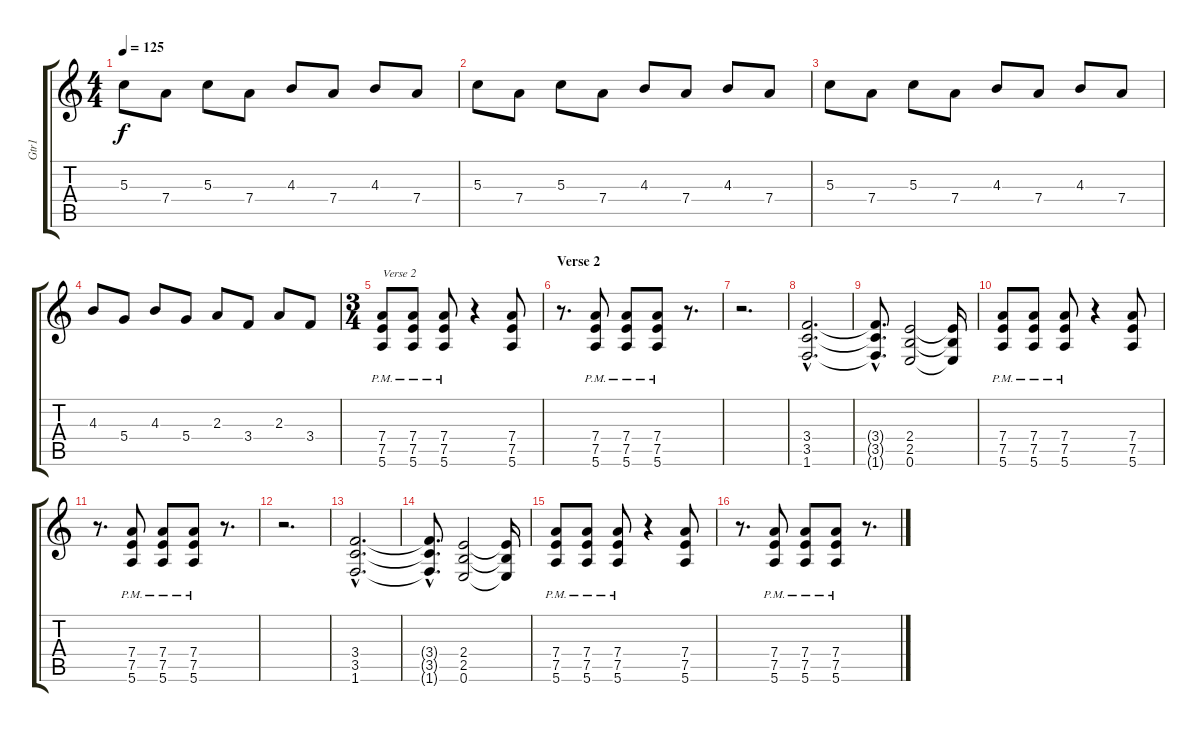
\track ("Gtr1" "Gtr1") {instrument overdrivenguitar}
\staff {score tabs}
\tuning (E4 B3 G3 D3 A2 E2) {hide}
\ts (4 4)
\tempo 125
\clef g2
\ks c
5.3.8{dy f} 7.4.8 5.3.8 7.4.8 4.3.8 7.4.8 4.3.8 7.4.8 |
5.3.8 7.4.8 5.3.8 7.4.8 4.3.8 7.4.8 4.3.8 7.4.8 |
5.3.8 7.4.8 5.3.8 7.4.8 4.3.8 7.4.8 4.3.8 7.4.8 |
4.3.8 5.4.8 4.3.8 5.4.8 2.3.8 3.4.8 2.3.8 3.4.8 |
\ts (3 4)
\section ("" "")
(7.4{pm} 7.5{pm} 5.6{pm}).8{txt "Verse 2"} (7.4{pm} 7.5{pm} 5.6{pm}).8 (7.4{pm} 7.5{pm} 5.6{pm}).8 r.4 (7.4 7.5 5.6).8 |
\section ("" "Verse 2")
r.8{d} (7.4{pm} 7.5{pm} 5.6{pm}).8 (7.4{pm} 7.5{pm} 5.6{pm}).8 (7.4{pm} 7.5 5.6{pm}).8 r.8{d} |
r.2{d} |
(3.4{hac} 3.5{hac} 1.6{hac}).2{d} |
(3.4{hac t} 3.5{hac t} 1.6{hac t}).8{d} (2.4 2.5 0.6).2 (2.4{t} 2.5{t} 0.6{t}).16 |
(7.4{pm} 7.5{pm} 5.6{pm}).8 (7.4{pm} 7.5{pm} 5.6{pm}).8 (7.4{pm} 7.5{pm} 5.6{pm}).8 r.4 (7.4 7.5 5.6).8 |
r.8{d} (7.4{pm} 7.5{pm} 5.6{pm}).8 (7.4{pm} 7.5{pm} 5.6{pm}).8 (7.4{pm} 7.5 5.6{pm}).8 r.8{d} |
r.2{d} |
(3.4{hac} 3.5{hac} 1.6{hac}).2{d} |
(3.4{hac t} 3.5{hac t} 1.6{hac t}).8{d} (2.4 2.5 0.6).2 (2.4{t} 2.5{t} 0.6{t}).16 |
(7.4{pm} 7.5{pm} 5.6{pm}).8 (7.4{pm} 7.5{pm} 5.6{pm}).8 (7.4{pm} 7.5{pm} 5.6{pm}).8 r.4 (7.4 7.5 5.6).8 |
r.8{d} (7.4{pm} 7.5{pm} 5.6{pm}).8 (7.4{pm} 7.5{pm} 5.6{pm}).8 (7.4{pm} 7.5 5.6{pm}).8 r.8{d}
